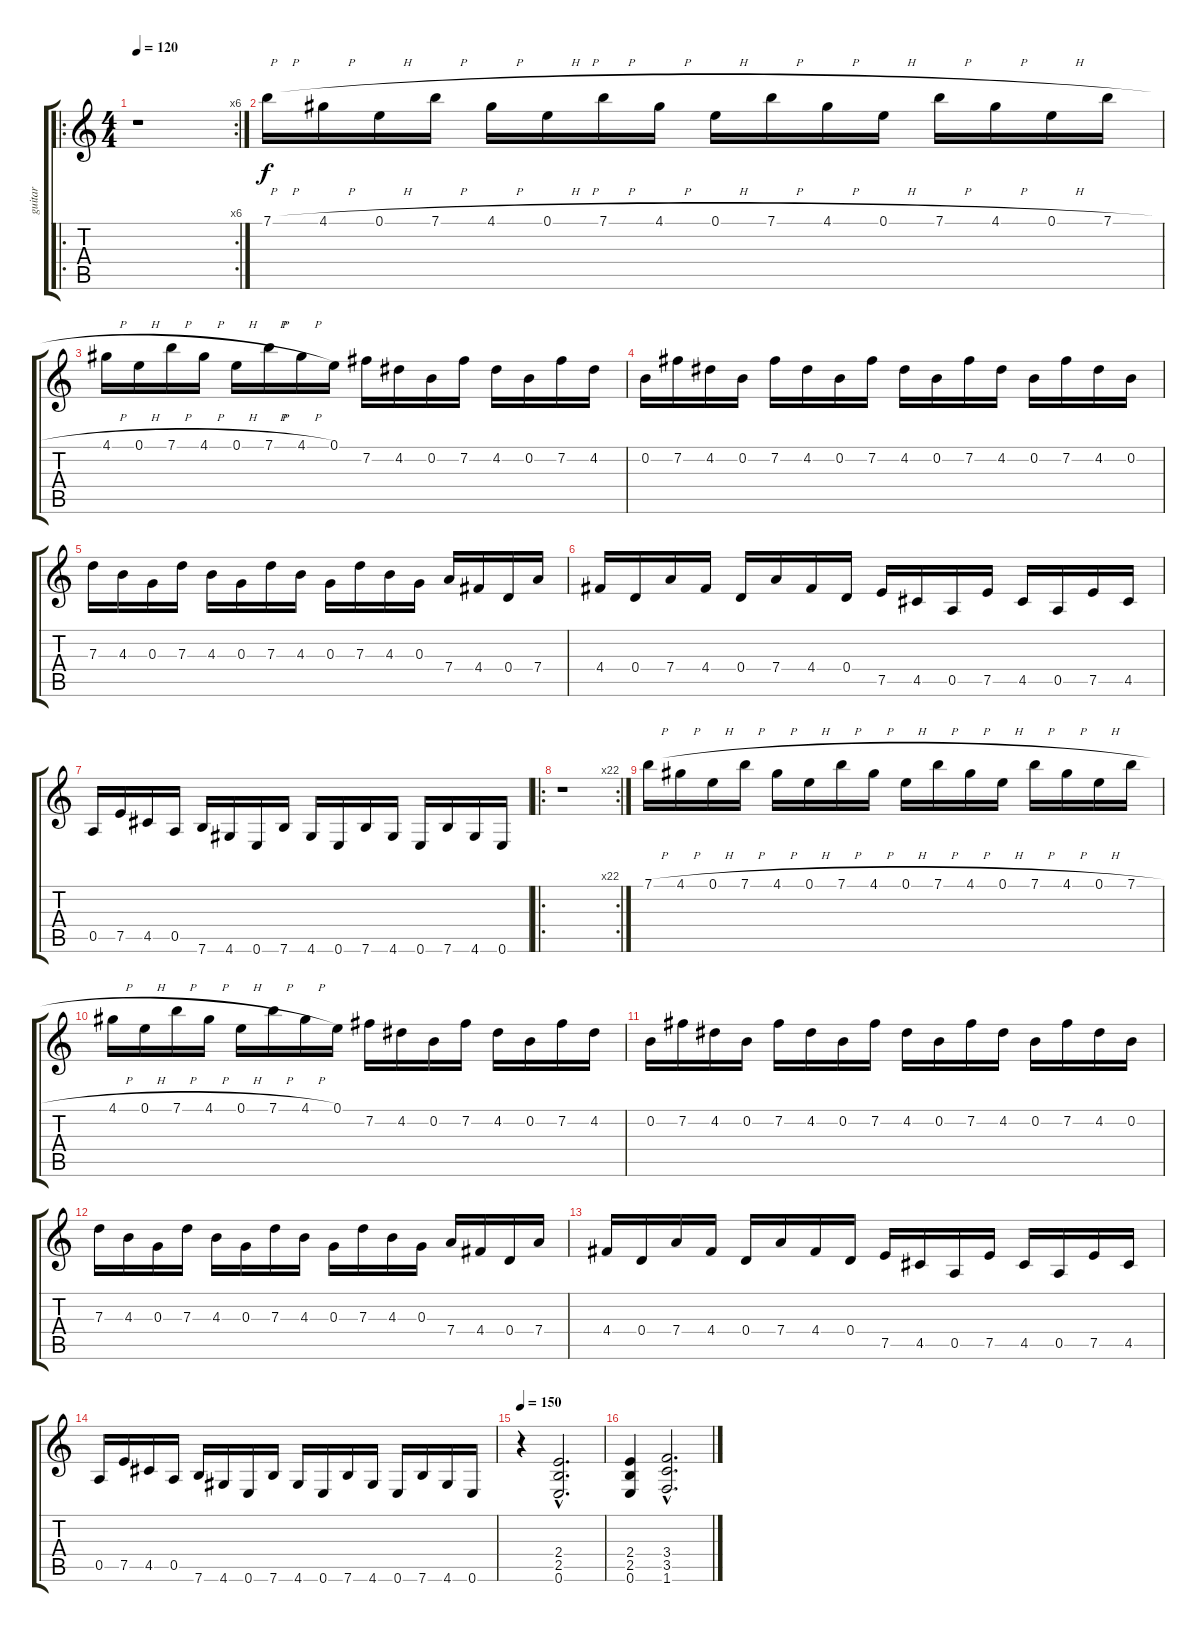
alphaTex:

\track ("guitar" "guitar") {instrument distortionguitar}
\staff {score tabs}
\tuning (E4 B3 G3 D3 A2 E2) {hide}
\ro
\rc 6
\ts (4 4)
\tempo 120
\clef g2
\ks c
r.1{dy f} |
7.1{h}.16 4.1{h}.16 0.1{h}.16 7.1{h}.16 4.1{h}.16 0.1{h}.16 7.1{h}.16 4.1{h}.16 0.1{h}.16 7.1{h}.16 4.1{h}.16 0.1{h}.16 7.1{h}.16 4.1{h}.16 0.1{h}.16 7.1{h}.16 |
4.1{h}.16 0.1{h}.16 7.1{h}.16 4.1{h}.16 0.1{h}.16 7.1{h}.16 4.1{h}.16 0.1.16 7.2.16 4.2.16 0.2.16 7.2.16 4.2.16 0.2.16 7.2.16 4.2.16 |
0.2.16 7.2.16 4.2.16 0.2.16 7.2.16 4.2.16 0.2.16 7.2.16 4.2.16 0.2.16 7.2.16 4.2.16 0.2.16 7.2.16 4.2.16 0.2.16 |
7.3.16 4.3.16 0.3.16 7.3.16 4.3.16 0.3.16 7.3.16 4.3.16 0.3.16 7.3.16 4.3.16 0.3.16 7.4.16 4.4.16 0.4.16 7.4.16 |
4.4.16 0.4.16 7.4.16 4.4.16 0.4.16 7.4.16 4.4.16 0.4.16 7.5.16 4.5.16 0.5.16 7.5.16 4.5.16 0.5.16 7.5.16 4.5.16 |
0.5.16 7.5.16 4.5.16 0.5.16 7.6.16 4.6.16 0.6.16 7.6.16 4.6.16 0.6.16 7.6.16 4.6.16 0.6.16 7.6.16 4.6.16 0.6.16 |
\ro
\rc 22
r.1 |
7.1{h}.16 4.1{h}.16 0.1{h}.16 7.1{h}.16 4.1{h}.16 0.1{h}.16 7.1{h}.16 4.1{h}.16 0.1{h}.16 7.1{h}.16 4.1{h}.16 0.1{h}.16 7.1{h}.16 4.1{h}.16 0.1{h}.16 7.1{h}.16 |
4.1{h}.16 0.1{h}.16 7.1{h}.16 4.1{h}.16 0.1{h}.16 7.1{h}.16 4.1{h}.16 0.1.16 7.2.16 4.2.16 0.2.16 7.2.16 4.2.16 0.2.16 7.2.16 4.2.16 |
0.2.16 7.2.16 4.2.16 0.2.16 7.2.16 4.2.16 0.2.16 7.2.16 4.2.16 0.2.16 7.2.16 4.2.16 0.2.16 7.2.16 4.2.16 0.2.16 |
7.3.16 4.3.16 0.3.16 7.3.16 4.3.16 0.3.16 7.3.16 4.3.16 0.3.16 7.3.16 4.3.16 0.3.16 7.4.16 4.4.16 0.4.16 7.4.16 |
4.4.16 0.4.16 7.4.16 4.4.16 0.4.16 7.4.16 4.4.16 0.4.16 7.5.16 4.5.16 0.5.16 7.5.16 4.5.16 0.5.16 7.5.16 4.5.16 |
0.5.16 7.5.16 4.5.16 0.5.16 7.6.16 4.6.16 0.6.16 7.6.16 4.6.16 0.6.16 7.6.16 4.6.16 0.6.16 7.6.16 4.6.16 0.6.16 |
\tempo 150
r.4 (2.4{hac} 2.5{hac} 0.6{hac}).2{d} |
(2.4 2.5 0.6).4 (3.4{hac} 3.5{hac} 1.6{hac}).2{d}
